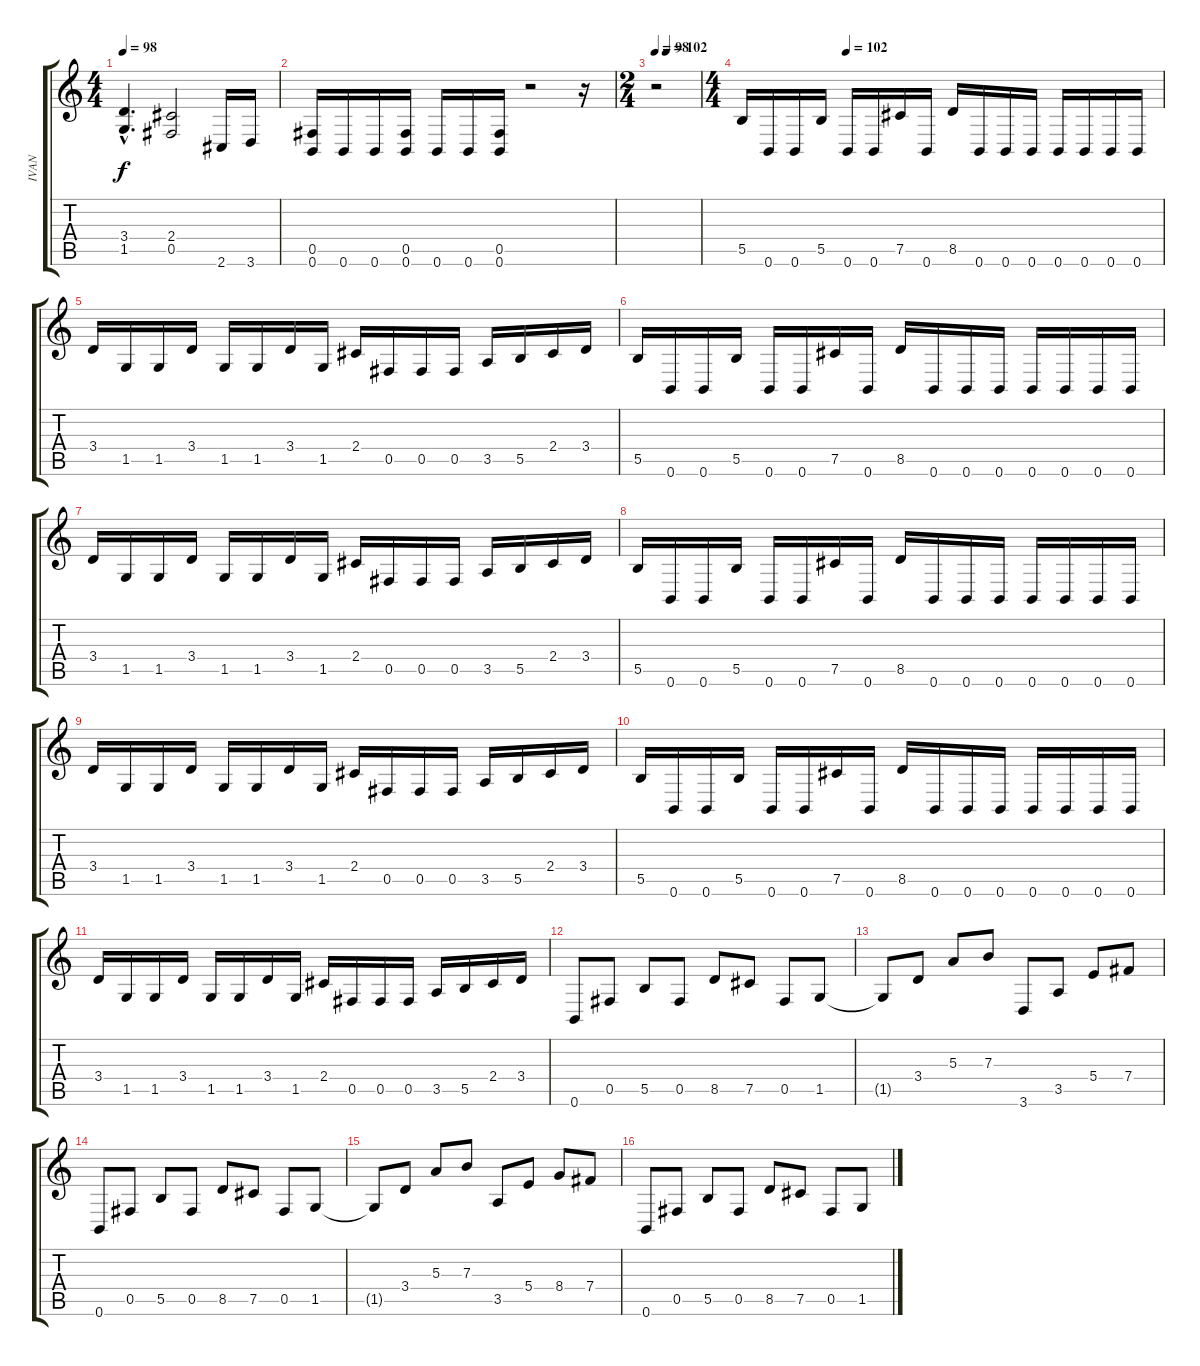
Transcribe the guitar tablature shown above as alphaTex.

\track ("IVAN" "IVAN") {instrument distortionguitar}
\staff {score tabs}
\tuning (Db4 Ab3 E3 B2 Gb2 B1) {hide}
\ts (4 4)
\tempo 98
\clef g2
\ks c
(3.4{hac} 1.5{hac}).4{d dy f} (2.4 0.5).2 2.6.16 3.6.16 |
(0.5 0.6).16 0.6.16 0.6.16 (0.5 0.6).16 0.6.16 0.6.16 (0.5 0.6).16 r.2 r.16 |
\ts (2 4)
\tempo 98
\tempo (102 0.25)
r.2 |
\ts (4 4)
\tempo (102 0.25)
5.5.16 0.6.16 0.6.16 5.5.16 0.6.16 0.6.16 7.5.16 0.6.16 8.5.16 0.6.16 0.6.16 0.6.16 0.6.16 0.6.16 0.6.16 0.6.16 |
3.4.16 1.5.16 1.5.16 3.4.16 1.5.16 1.5.16 3.4.16 1.5.16 2.4.16 0.5.16 0.5.16 0.5.16 3.5.16 5.5.16 2.4.16 3.4.16 |
5.5.16 0.6.16 0.6.16 5.5.16 0.6.16 0.6.16 7.5.16 0.6.16 8.5.16 0.6.16 0.6.16 0.6.16 0.6.16 0.6.16 0.6.16 0.6.16 |
3.4.16 1.5.16 1.5.16 3.4.16 1.5.16 1.5.16 3.4.16 1.5.16 2.4.16 0.5.16 0.5.16 0.5.16 3.5.16 5.5.16 2.4.16 3.4.16 |
5.5.16 0.6.16 0.6.16 5.5.16 0.6.16 0.6.16 7.5.16 0.6.16 8.5.16 0.6.16 0.6.16 0.6.16 0.6.16 0.6.16 0.6.16 0.6.16 |
3.4.16 1.5.16 1.5.16 3.4.16 1.5.16 1.5.16 3.4.16 1.5.16 2.4.16 0.5.16 0.5.16 0.5.16 3.5.16 5.5.16 2.4.16 3.4.16 |
5.5.16 0.6.16 0.6.16 5.5.16 0.6.16 0.6.16 7.5.16 0.6.16 8.5.16 0.6.16 0.6.16 0.6.16 0.6.16 0.6.16 0.6.16 0.6.16 |
3.4.16 1.5.16 1.5.16 3.4.16 1.5.16 1.5.16 3.4.16 1.5.16 2.4.16 0.5.16 0.5.16 0.5.16 3.5.16 5.5.16 2.4.16 3.4.16 |
0.6.8 0.5.8 5.5.8 0.5.8 8.5.8 7.5.8 0.5.8 1.5.8 |
1.5{t}.8 3.4.8 5.3.8 7.3.8 3.6.8 3.5.8 5.4.8 7.4.8 |
0.6.8 0.5.8 5.5.8 0.5.8 8.5.8 7.5.8 0.5.8 1.5.8 |
1.5{t}.8 3.4.8 5.3.8 7.3.8 3.5.8 5.4.8 8.4.8 7.4.8 |
0.6.8 0.5.8 5.5.8 0.5.8 8.5.8 7.5.8 0.5.8 1.5.8
